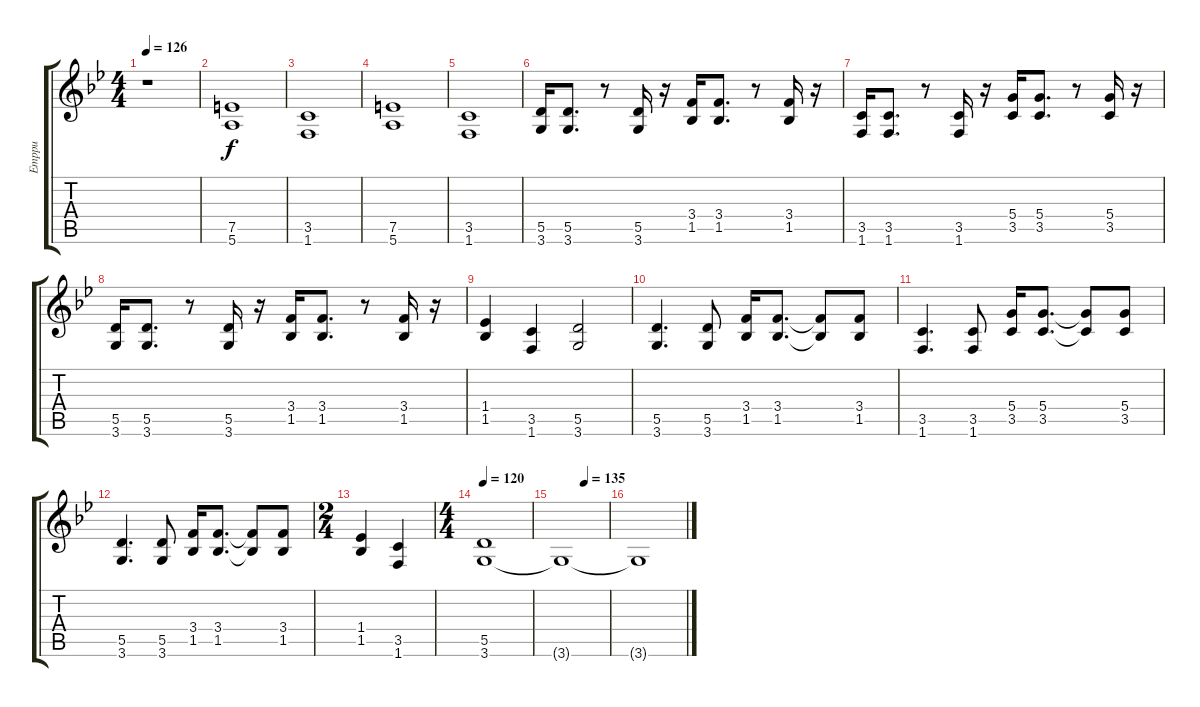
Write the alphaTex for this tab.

\track ("Emppu" "Emppu") {instrument distortionguitar}
\staff {score tabs}
\tuning (E4 B3 G3 D3 A2 E2) {hide}
\ts (4 4)
\tempo 126
\clef g2
\ks gminor
r.1{dy mf} |
(7.5 5.6).1{dy f} |
(3.5 1.6).1 |
(7.5 5.6).1 |
(3.5 1.6).1 |
(5.5 3.6).16 (5.5 3.6).8{d} r.8 (5.5 3.6).16 r.16 (3.4 1.5).16 (3.4 1.5).8{d} r.8 (3.4 1.5).16 r.16 |
(3.5 1.6).16 (3.5 1.6).8{d} r.8 (3.5 1.6).16 r.16 (5.4 3.5).16 (5.4 3.5).8{d} r.8 (5.4 3.5).16 r.16 |
(5.5 3.6).16 (5.5 3.6).8{d} r.8 (5.5 3.6).16 r.16 (3.4 1.5).16 (3.4 1.5).8{d} r.8 (3.4 1.5).16 r.16 |
(1.4 1.5).4 (3.5 1.6).4 (5.5 3.6).2 |
(5.5 3.6).4{d} (5.5 3.6).8 (3.4 1.5).16 (3.4 1.5).8{d} (3.4{t} 1.5{t}).8 (3.4 1.5).8 |
(3.5 1.6).4{d} (3.5 1.6).8 (5.4 3.5).16 (5.4 3.5).8{d} (5.4{t} 3.5{t}).8 (5.4 3.5).8 |
(5.5 3.6).4{d} (5.5 3.6).8 (3.4 1.5).16 (3.4 1.5).8{d} (3.4{t} 1.5{t}).8 (3.4 1.5).8 |
\ts (2 4)
(1.4 1.5).4 (3.5 1.6).4 |
\ts (4 4)
\tempo 120
(5.5 3.6).1 |
\tempo (135 0.5)
3.6{t}.1 |
3.6{t}.1
